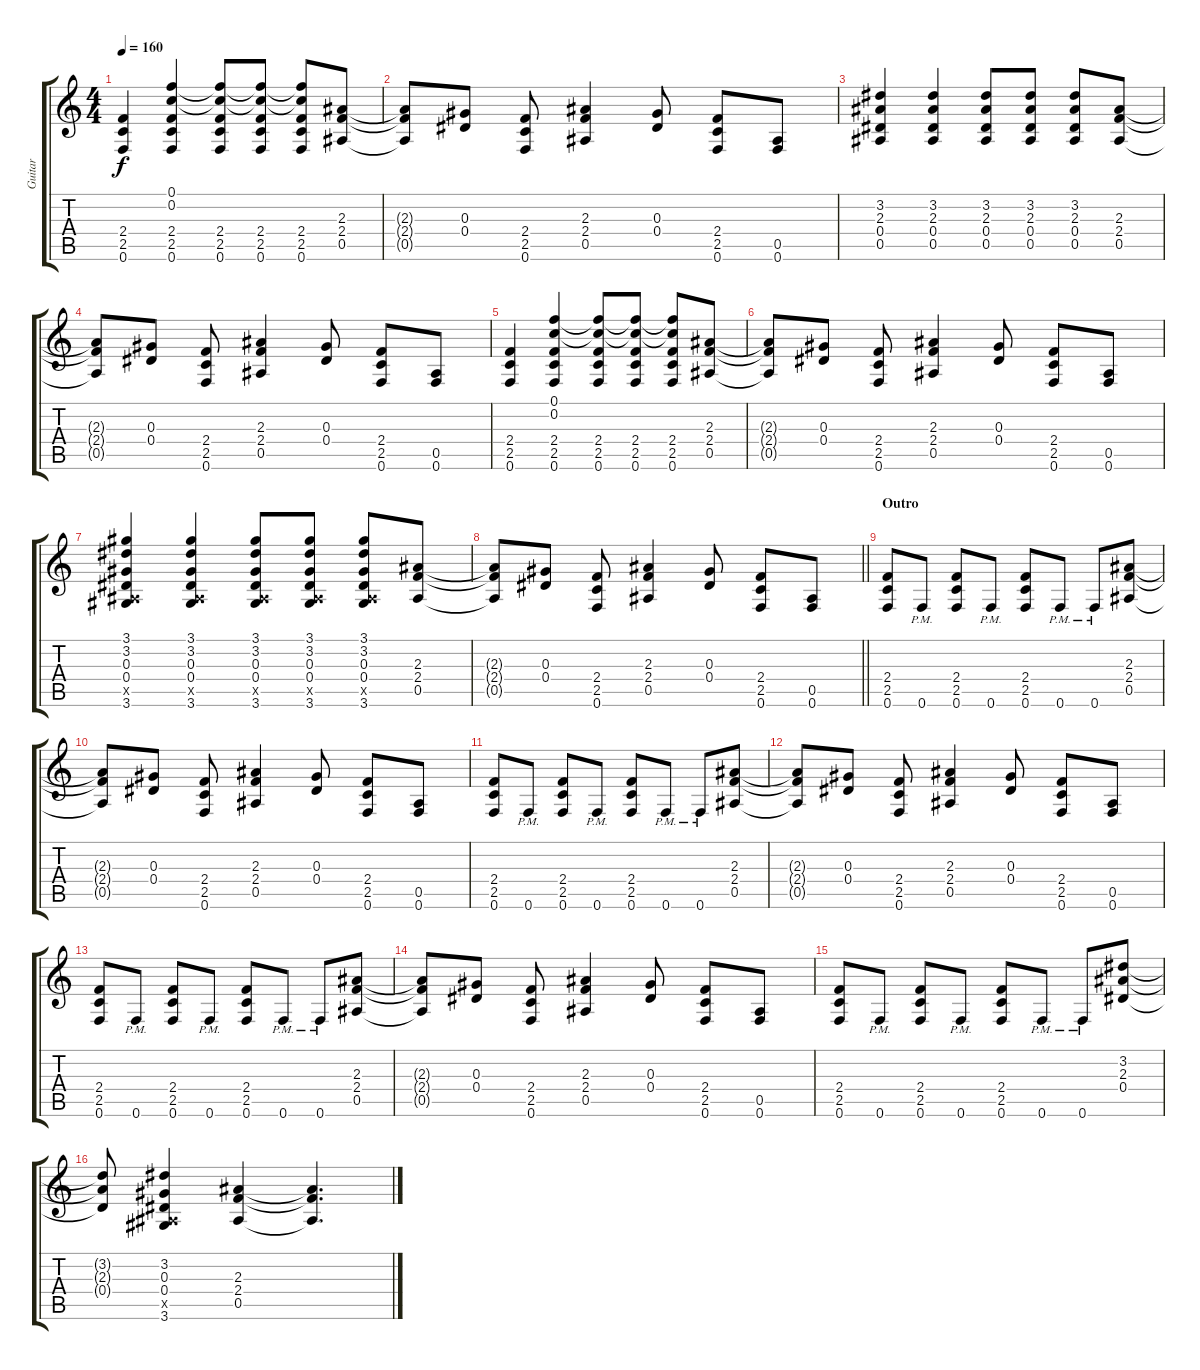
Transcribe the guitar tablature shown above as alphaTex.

\track ("Guitar" "Guitar") {instrument distortionguitar}
\staff {score tabs}
\tuning (F4 C4 Ab3 Eb3 Bb2 F2) {hide}
\ts (4 4)
\tempo 160
\clef g2
\ks c
(2.4 2.5 0.6).4{dy f} (0.1 0.2 2.4 2.5 0.6).4 (0.1{t} 0.2{t} 2.4 2.5 0.6).8 (0.1{t} 0.2{t} 2.4 2.5 0.6).8 (0.1{t} 0.2{t} 2.4 2.5 0.6).8 (2.3 2.4 0.5).8 |
(2.3{t} 2.4{t} 0.5{t}).8 (0.3 0.4).8 (2.4 2.5 0.6).8 (2.3 2.4 0.5).4 (0.3 0.4).8 (2.4 2.5 0.6).8 (0.5 0.6).8 |
(3.2 2.3 0.4 0.5).4 (3.2 2.3 0.4 0.5).4 (3.2 2.3 0.4 0.5).8 (3.2 2.3 0.4 0.5).8 (3.2 2.3 0.4 0.5).8 (2.3 2.4 0.5).8 |
(2.3{t} 2.4{t} 0.5{t}).8 (0.3 0.4).8 (2.4 2.5 0.6).8 (2.3 2.4 0.5).4 (0.3 0.4).8 (2.4 2.5 0.6).8 (0.5 0.6).8 |
(2.4 2.5 0.6).4 (0.1 0.2 2.4 2.5 0.6).4 (0.1{t} 0.2{t} 2.4 2.5 0.6).8 (0.1{t} 0.2{t} 2.4 2.5 0.6).8 (0.1{t} 0.2{t} 2.4 2.5 0.6).8 (2.3 2.4 0.5).8 |
(2.3{t} 2.4{t} 0.5{t}).8 (0.3 0.4).8 (2.4 2.5 0.6).8 (2.3 2.4 0.5).4 (0.3 0.4).8 (2.4 2.5 0.6).8 (0.5 0.6).8 |
(3.1 3.2 0.3 0.4 0.5{x} 3.6).4 (3.1 3.2 0.3 0.4 0.5{x} 3.6).4 (3.1 3.2 0.3 0.4 0.5{x} 3.6).8 (3.1 3.2 0.3 0.4 0.5{x} 3.6).8 (3.1 3.2 0.3 0.4 0.5{x} 3.6).8 (2.3 2.4 0.5).8 |
\barLineRight lightlight
(2.3{t} 2.4{t} 0.5{t}).8 (0.3 0.4).8 (2.4 2.5 0.6).8 (2.3 2.4 0.5).4 (0.3 0.4).8 (2.4 2.5 0.6).8 (0.5 0.6).8 |
\section ("" "Outro")
(2.4 2.5 0.6).8 0.6{pm}.8 (2.4 2.5 0.6).8 0.6{pm}.8 (2.4 2.5 0.6).8 0.6{pm}.8 0.6{pm}.8 (2.3 2.4 0.5).8 |
(2.3{t} 2.4{t} 0.5{t}).8 (0.3 0.4).8 (2.4 2.5 0.6).8 (2.3 2.4 0.5).4 (0.3 0.4).8 (2.4 2.5 0.6).8 (0.5 0.6).8 |
(2.4 2.5 0.6).8 0.6{pm}.8 (2.4 2.5 0.6).8 0.6{pm}.8 (2.4 2.5 0.6).8 0.6{pm}.8 0.6{pm}.8 (2.3 2.4 0.5).8 |
(2.3{t} 2.4{t} 0.5{t}).8 (0.3 0.4).8 (2.4 2.5 0.6).8 (2.3 2.4 0.5).4 (0.3 0.4).8 (2.4 2.5 0.6).8 (0.5 0.6).8 |
(2.4 2.5 0.6).8 0.6{pm}.8 (2.4 2.5 0.6).8 0.6{pm}.8 (2.4 2.5 0.6).8 0.6{pm}.8 0.6{pm}.8 (2.3 2.4 0.5).8 |
(2.3{t} 2.4{t} 0.5{t}).8 (0.3 0.4).8 (2.4 2.5 0.6).8 (2.3 2.4 0.5).4 (0.3 0.4).8 (2.4 2.5 0.6).8 (0.5 0.6).8 |
(2.4 2.5 0.6).8 0.6{pm}.8 (2.4 2.5 0.6).8 0.6{pm}.8 (2.4 2.5 0.6).8 0.6{pm}.8 0.6{pm}.8 (3.2 2.3 0.4).8 |
(3.2{t} 2.3{t} 0.4{t}).8 (3.2 0.3 0.4 0.5{x} 3.6).4 (2.3 2.4 0.5).4 (2.3{t} 2.4{t} 0.5{t}).4{d}
